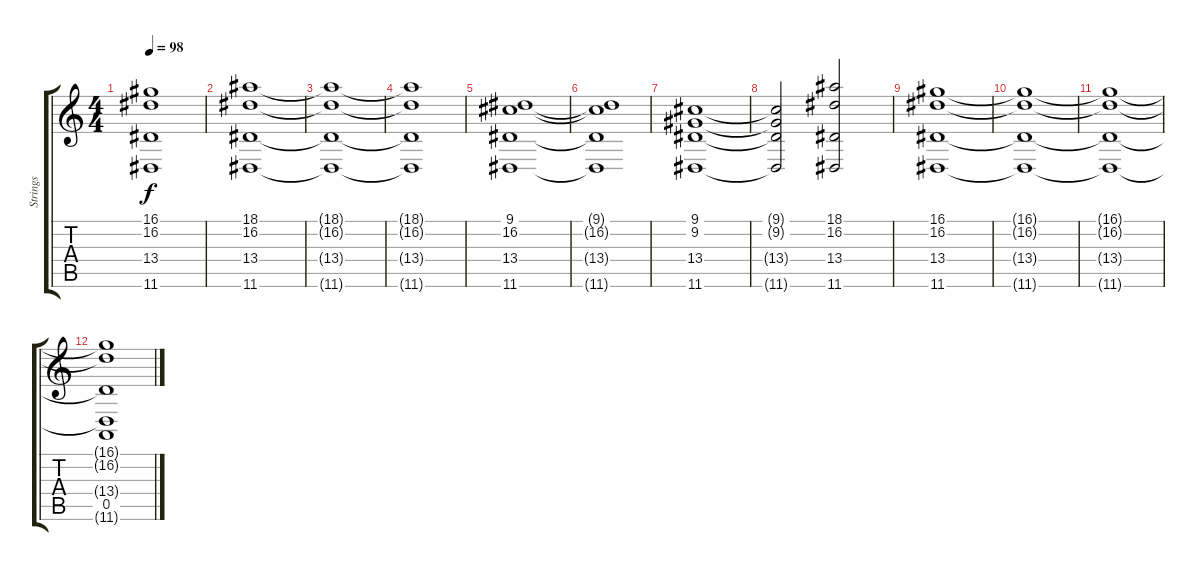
\track ("Strings" "Strings") {instrument stringensemble2}
\staff {score tabs}
\tuning (E4 B3 G3 D3 A2 E2) {hide}
\ts (4 4)
\tempo 98
\clef g2
\ks c
(16.1{t} 16.2{t} 13.4{t} 11.6{t}).1{dy f} |
(18.1 16.2 13.4 11.6).1 |
(18.1{t} 16.2{t} 13.4{t} 11.6{t}).1 |
(18.1{t} 16.2{t} 13.4{t} 11.6{t}).1 |
(9.1 16.2 13.4 11.6).1 |
(9.1{t} 16.2{t} 13.4{t} 11.6{t}).1 |
(9.1 9.2 13.4 11.6).1 |
(9.1{t} 9.2{t} 13.4{t} 11.6{t}).2 (18.1 16.2 13.4 11.6).2 |
(16.1 16.2 13.4 11.6).1 |
(16.1{t} 16.2{t} 13.4{t} 11.6{t}).1 |
(16.1{t} 16.2{t} 13.4{t} 11.6{t}).1{volume 0} |
(16.1{t} 16.2{t} 13.4{t} 0.5 11.6{t}).1
